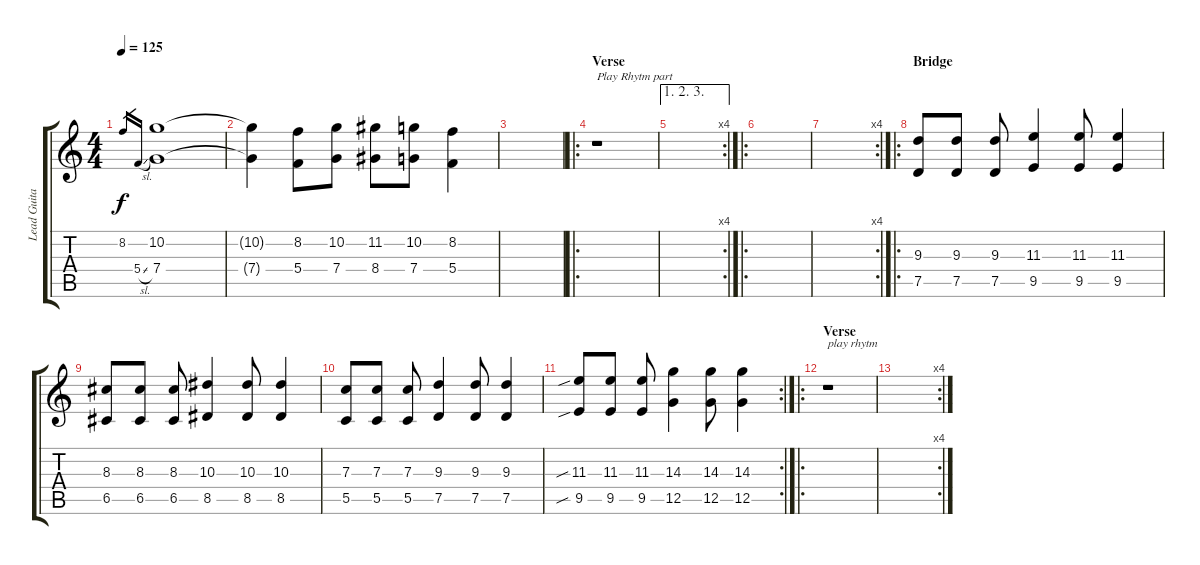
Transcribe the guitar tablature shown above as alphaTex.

\track ("Lead Guitar" "Lead Guita") {instrument distortionguitar}
\staff {score tabs}
\tuning (D4 A3 F3 C3 G2 C2) {hide}
\ts (4 4)
\tempo 125
\clef g2
\ks c
8.2.16{gr dy f} 5.4{sl}.16{gr} (10.2 7.4).1 |
(10.2{t} 7.4{t}).4 (8.2 5.4).8 (10.2 7.4).8 (11.2 8.4).8 (10.2 7.4).8 (8.2 5.4).4 |
|
\ro
\section ("" "Verse")
r.1{txt "Play Rhytm part"} |
\ae (1 2 3)
\rc 4
|
\ro
|
\rc 4
|
\ro
\section ("" "Bridge")
(9.3 7.5).8 (9.3 7.5).8 (9.3 7.5).8 (11.3 9.5).4 (11.3 9.5).8 (11.3 9.5).4 |
(8.3 6.5).8 (8.3 6.5).8 (8.3 6.5).8 (10.3 8.5).4 (10.3 8.5).8 (10.3 8.5).4 |
(7.3 5.5).8 (7.3 5.5).8 (7.3 5.5).8 (9.3 7.5).4 (9.3 7.5).8 (9.3 7.5).4 |
\rc 2
(11.3{sib} 9.5{sib}).8 (11.3 9.5).8 (11.3 9.5).8 (14.3 12.5).4 (14.3 12.5).8 (14.3 12.5).4 |
\ro
\section ("" "Verse")
r.1{txt "play rhytm"} |
\rc 4
